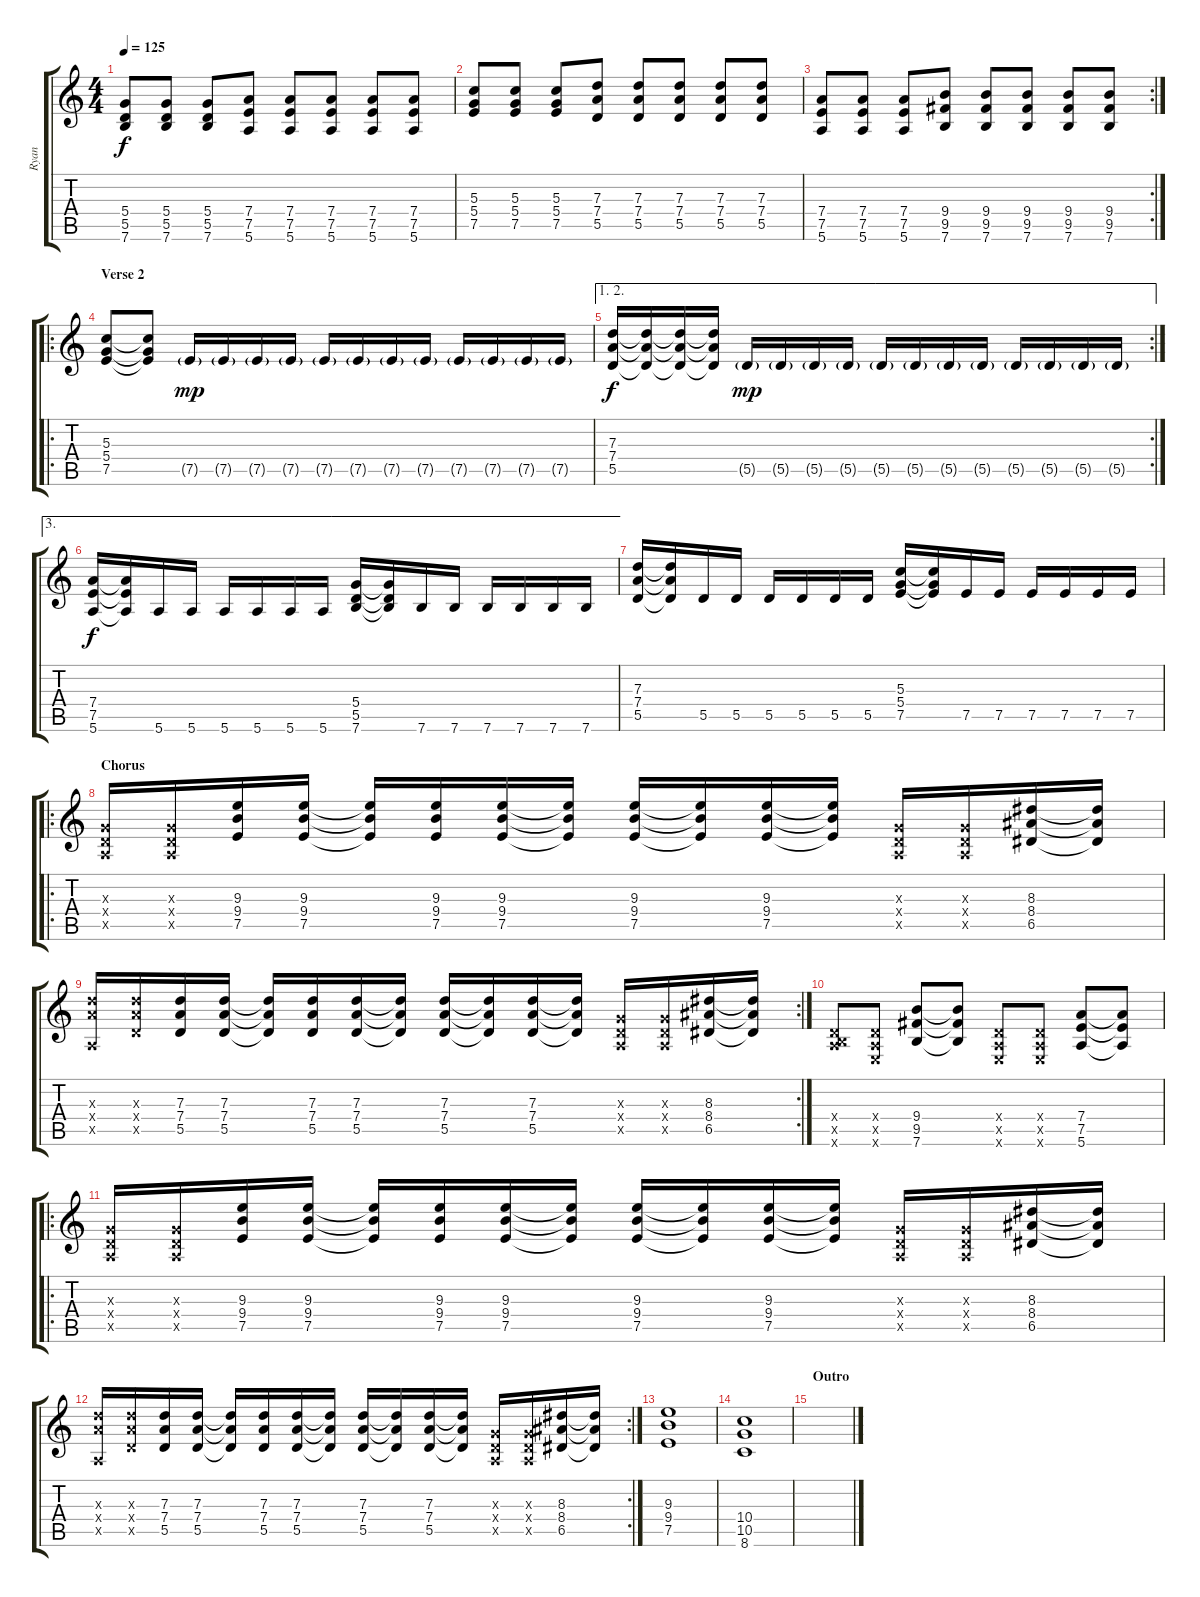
\track ("Ryan" "Ryan") {instrument distortionguitar}
\staff {score tabs}
\tuning (E4 B3 G3 D3 A2 E2) {hide}
\ts (4 4)
\tempo 125
\clef g2
\ks c
(5.4 5.5 7.6).8{dy f} (5.4 5.5 7.6).8 (5.4 5.5 7.6).8 (7.4 7.5 5.6).8 (7.4 7.5 5.6).8 (7.4 7.5 5.6).8 (7.4 7.5 5.6).8 (7.4 7.5 5.6).8 |
(5.3 5.4 7.5).8 (5.3 5.4 7.5).8 (5.3 5.4 7.5).8 (7.3 7.4 5.5).8 (7.3 7.4 5.5).8 (7.3 7.4 5.5).8 (7.3 7.4 5.5).8 (7.3 7.4 5.5).8 |
\rc 2
(7.4 7.5 5.6).8 (7.4 7.5 5.6).8 (7.4 7.5 5.6).8 (9.4 9.5 7.6).8 (9.4 9.5 7.6).8 (9.4 9.5 7.6).8 (9.4 9.5 7.6).8 (9.4 9.5 7.6).8 |
\ro
\section ("" "Verse 2")
(5.3 5.4 7.5).8 (5.3{t} 5.4{t} 7.5{t}).8 7.5{g}.16{dy mp} 7.5{g}.16 7.5{g}.16 7.5{g}.16 7.5{g}.16 7.5{g}.16 7.5{g}.16 7.5{g}.16 7.5{g}.16 7.5{g}.16 7.5{g}.16 7.5{g}.16 |
\ae (1 2)
\rc 2
(7.3 7.4 5.5).16{dy f} (7.3{t} 7.4{t} 5.5{t}).16 (7.3{t} 7.4{t} 5.5{t}).16 (7.3{t} 7.4{t} 5.5{t}).16 5.5{g}.16{dy mp} 5.5{g}.16 5.5{g}.16 5.5{g}.16 5.5{g}.16 5.5{g}.16 5.5{g}.16 5.5{g}.16 5.5{g}.16 5.5{g}.16 5.5{g}.16 5.5{g}.16 |
\ae 3
(7.4 7.5 5.6).16{dy f} (7.4{t} 7.5{t} 5.6{t}).16 5.6.16 5.6.16 5.6.16 5.6.16 5.6.16 5.6.16 (5.4 5.5 7.6).16 (5.4{t} 5.5{t} 7.6{t}).16 7.6.16 7.6.16 7.6.16 7.6.16 7.6.16 7.6.16 |
(7.3 7.4 5.5).16 (7.3{t} 7.4{t} 5.5{t}).16 5.5.16 5.5.16 5.5.16 5.5.16 5.5.16 5.5.16 (5.3 5.4 7.5).16 (5.3{t} 5.4{t} 7.5{t}).16 7.5.16 7.5.16 7.5.16 7.5.16 7.5.16 7.5.16 |
\ro
\section ("" "Chorus")
(0.3{x} 0.4{x} 0.5{x}).16 (0.3{x} 0.4{x} 0.5{x}).16 (9.3 9.4 7.5).16 (9.3 9.4 7.5).16 (9.3{t} 9.4{t} 7.5{t}).16 (9.3 9.4 7.5).16 (9.3 9.4 7.5).16 (9.3{t} 9.4{t} 7.5{t}).16 (9.3 9.4 7.5).16 (9.3{t} 9.4{t} 7.5{t}).16 (9.3 9.4 7.5).16 (9.3{t} 9.4{t} 7.5{t}).16 (0.3{x} 0.4{x} 0.5{x}).16 (0.3{x} 0.4{x} 0.5{x}).16 (8.3 8.4 6.5).16 (8.3{t} 8.4{t} 6.5{t}).16 |
\rc 2
(7.3{x} 7.4{x} 0.5{x}).16 (7.3{x} 7.4{x} 5.5{x}).16 (7.3 7.4 5.5).16 (7.3 7.4 5.5).16 (7.3{t} 7.4{t} 5.5{t}).16 (7.3 7.4 5.5).16 (7.3 7.4 5.5).16 (7.3{t} 7.4{t} 5.5{t}).16 (7.3 7.4 5.5).16 (7.3{t} 7.4{t} 5.5{t}).16 (7.3 7.4 5.5).16 (7.3{t} 7.4{t} 5.5{t}).16 (0.3{x} 0.4{x} 0.5{x}).16 (0.3{x} 0.4{x} 0.5{x}).16 (8.3 8.4 6.5).16 (8.3{t} 8.4{t} 6.5{t}).16 |
(0.4{x} 0.5{x} 7.6{x}).8 (0.4{x} 0.5{x} 0.6{x}).8 (9.4 9.5 7.6).8 (9.4{t} 9.5{t} 7.6{t}).8 (0.4{x} 0.5{x} 0.6{x}).8 (0.4{x} 0.5{x} 0.6{x}).8 (7.4 7.5 5.6).8 (7.4{t} 7.5{t} 5.6{t}).8 |
\ro
(0.3{x} 0.4{x} 0.5{x}).16 (0.3{x} 0.4{x} 0.5{x}).16 (9.3 9.4 7.5).16 (9.3 9.4 7.5).16 (9.3{t} 9.4{t} 7.5{t}).16 (9.3 9.4 7.5).16 (9.3 9.4 7.5).16 (9.3{t} 9.4{t} 7.5{t}).16 (9.3 9.4 7.5).16 (9.3{t} 9.4{t} 7.5{t}).16 (9.3 9.4 7.5).16 (9.3{t} 9.4{t} 7.5{t}).16 (0.3{x} 0.4{x} 0.5{x}).16 (0.3{x} 0.4{x} 0.5{x}).16 (8.3 8.4 6.5).16 (8.3{t} 8.4{t} 6.5{t}).16 |
\rc 2
(7.3{x} 7.4{x} 0.5{x}).16 (7.3{x} 7.4{x} 5.5{x}).16 (7.3 7.4 5.5).16 (7.3 7.4 5.5).16 (7.3{t} 7.4{t} 5.5{t}).16 (7.3 7.4 5.5).16 (7.3 7.4 5.5).16 (7.3{t} 7.4{t} 5.5{t}).16 (7.3 7.4 5.5).16 (7.3{t} 7.4{t} 5.5{t}).16 (7.3 7.4 5.5).16 (7.3{t} 7.4{t} 5.5{t}).16 (0.3{x} 0.4{x} 0.5{x}).16 (0.3{x} 0.4{x} 0.5{x}).16 (8.3 8.4 6.5).16 (8.3{t} 8.4{t} 6.5{t}).16 |
(9.3 9.4 7.5).1 |
(10.4 10.5 8.6).1 |
\section ("" "Outro")
